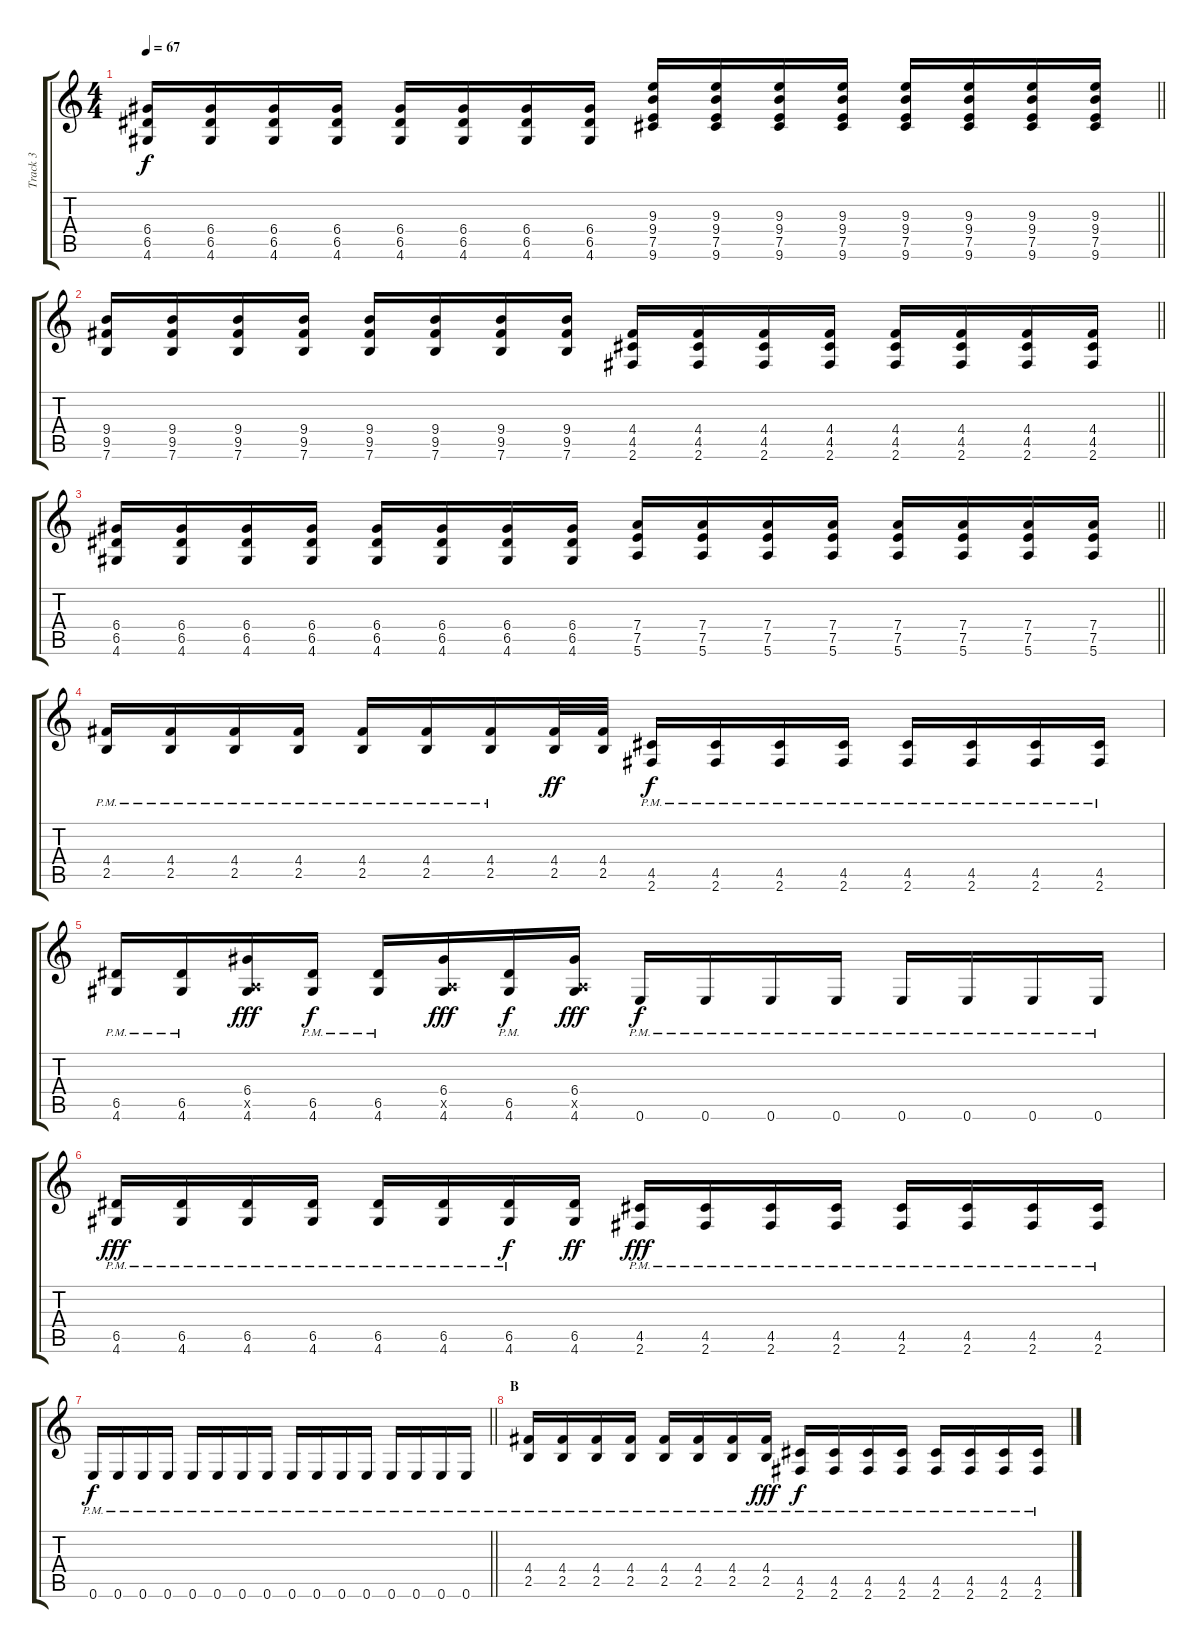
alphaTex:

\track ("Track 3" "Track 3") {instrument overdrivenguitar}
\staff {score tabs}
\tuning (E4 B3 G3 D3 A2 E2) {hide}
\ts (4 4)
\tempo 67
\clef g2
\barLineRight lightlight
\ks c
(6.4 6.5 4.6).16{dy f} (6.4 6.5 4.6).16 (6.4 6.5 4.6).16 (6.4 6.5 4.6).16 (6.4 6.5 4.6).16 (6.4 6.5 4.6).16 (6.4 6.5 4.6).16 (6.4 6.5 4.6).16 (9.3 9.4 7.5 9.6).16 (9.3 9.4 7.5 9.6).16 (9.3 9.4 7.5 9.6).16 (9.3 9.4 7.5 9.6).16 (9.3 9.4 7.5 9.6).16 (9.3 9.4 7.5 9.6).16 (9.3 9.4 7.5 9.6).16 (9.3 9.4 7.5 9.6).16 |
\barLineRight lightlight
(9.4 9.5 7.6).16 (9.4 9.5 7.6).16 (9.4 9.5 7.6).16 (9.4 9.5 7.6).16 (9.4 9.5 7.6).16 (9.4 9.5 7.6).16 (9.4 9.5 7.6).16 (9.4 9.5 7.6).16 (4.4 4.5 2.6).16 (4.4 4.5 2.6).16 (4.4 4.5 2.6).16 (4.4 4.5 2.6).16 (4.4 4.5 2.6).16 (4.4 4.5 2.6).16 (4.4 4.5 2.6).16 (4.4 4.5 2.6).16 |
\barLineRight lightlight
(6.4 6.5 4.6).16 (6.4 6.5 4.6).16 (6.4 6.5 4.6).16 (6.4 6.5 4.6).16 (6.4 6.5 4.6).16 (6.4 6.5 4.6).16 (6.4 6.5 4.6).16 (6.4 6.5 4.6).16 (7.4 7.5 5.6).16 (7.4 7.5 5.6).16 (7.4 7.5 5.6).16 (7.4 7.5 5.6).16 (7.4 7.5 5.6).16 (7.4 7.5 5.6).16 (7.4 7.5 5.6).16 (7.4 7.5 5.6).16 |
\section ("" "")
(4.4{pm} 2.5{pm}).16 (4.4{pm} 2.5{pm}).16 (4.4{pm} 2.5{pm}).16 (4.4{pm} 2.5{pm}).16 (4.4{pm} 2.5{pm}).16 (4.4{pm} 2.5{pm}).16 (4.4{pm} 2.5{pm}).16 (4.4 2.5).32{dy ff} (4.4 2.5).32 (4.5{pm} 2.6{pm}).16{dy f} (4.5{pm} 2.6{pm}).16 (4.5{pm} 2.6{pm}).16 (4.5{pm} 2.6{pm}).16 (4.5{pm} 2.6{pm}).16 (4.5{pm} 2.6{pm}).16 (4.5{pm} 2.6{pm}).16 (4.5{pm} 2.6{pm}).16 |
(6.5 4.6{pm}).16 (6.5 4.6{pm}).16 (6.4 0.5{x} 4.6).16{dy fff} (6.5 4.6{pm}).16{dy f} (6.5 4.6{pm}).16 (6.4 0.5{x} 4.6).16{dy fff} (6.5 4.6{pm}).16{dy f} (6.4 0.5{x} 4.6).16{dy fff} 0.6{pm}.16{dy f} 0.6{pm}.16 0.6{pm}.16 0.6{pm}.16 0.6{pm}.16 0.6{pm}.16 0.6{pm}.16 0.6{pm}.16 |
(6.5{pm} 4.6{pm}).16{dy fff} (6.5{pm} 4.6{pm}).16 (6.5{pm} 4.6{pm}).16 (6.5{pm} 4.6{pm}).16 (6.5{pm} 4.6{pm}).16 (6.5{pm} 4.6{pm}).16 (6.5 4.6{pm}).16{dy f} (6.5 4.6).16{dy ff} (4.5{pm} 2.6{pm}).16{dy fff} (4.5{pm} 2.6{pm}).16 (4.5{pm} 2.6{pm}).16 (4.5{pm} 2.6{pm}).16 (4.5{pm} 2.6{pm}).16 (4.5{pm} 2.6{pm}).16 (4.5{pm} 2.6{pm}).16 (4.5{pm} 2.6{pm}).16 |
\barLineRight lightlight
0.6{pm}.16{dy f} 0.6{pm}.16 0.6{pm}.16 0.6{pm}.16 0.6{pm}.16 0.6{pm}.16 0.6{pm}.16 0.6{pm}.16 0.6{pm}.16 0.6{pm}.16 0.6{pm}.16 0.6{pm}.16 0.6{pm}.16 0.6{pm}.16 0.6{pm}.16 0.6{pm}.16 |
\section ("" "B")
(4.4{pm} 2.5{pm}).16 (4.4{pm} 2.5{pm}).16 (4.4{pm} 2.5{pm}).16 (4.4{pm} 2.5{pm}).16 (4.4{pm} 2.5{pm}).16 (4.4{pm} 2.5{pm}).16 (4.4{pm} 2.5{pm}).16 (4.4{pm} 2.5{pm}).16{dy fff} (4.5{pm} 2.6{pm}).16{dy f} (4.5{pm} 2.6{pm}).16 (4.5{pm} 2.6{pm}).16 (4.5{pm} 2.6{pm}).16 (4.5{pm} 2.6{pm}).16 (4.5{pm} 2.6{pm}).16 (4.5{pm} 2.6{pm}).16 (4.5{pm} 2.6{pm}).16
